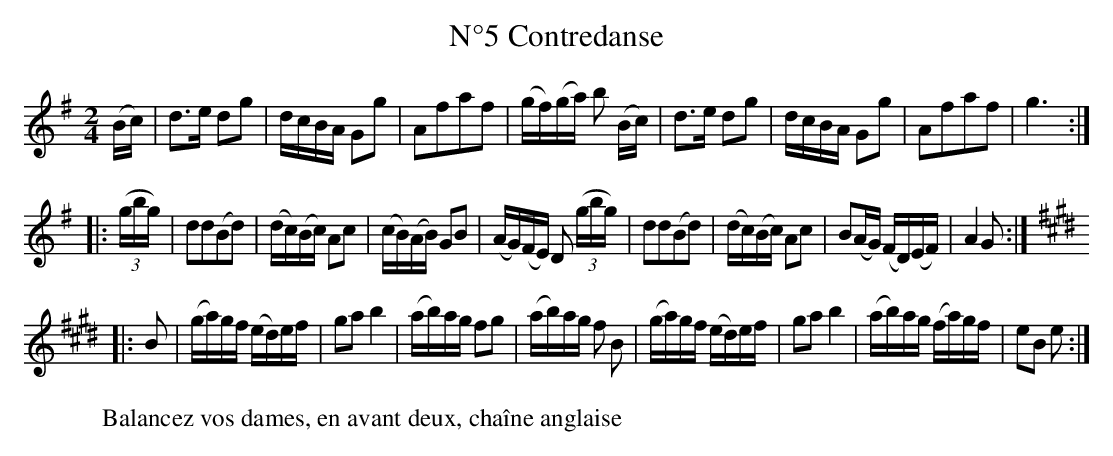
X:1
T:N°5 Contredanse
M:2/4
K:Gmaj
L:1/16
(Bc)|d2>e2 d2g2|dcBA G2g2|A2f2a2f2|(gf)(ga) b2 (Bc)|d2>e2 d2g2|dcBA G2g2|A2f2a2f2|g6:|
|:((3gbg)|d2d2(B2d2)|(dc)(Bc) A2c2|(cB)(AB) G2B2|(AG)(FE) D2 ((3gbg)|d2d2(B2d2)|(dc)(Bc) A2c2|B2(AG) (FD)(EF)|A4 G2:|
K:Emaj
|:B2|(ga)gf (ed)ef|g2a2 b4|(ab)ag f2g2|(ab)ag f2 B2|(ga)gf (ed)ef|g2a2 b4|(ab)ag (fa)gf|e2B2 e2:|]
W:Balancez vos dames, en avant deux, chaîne anglaise
